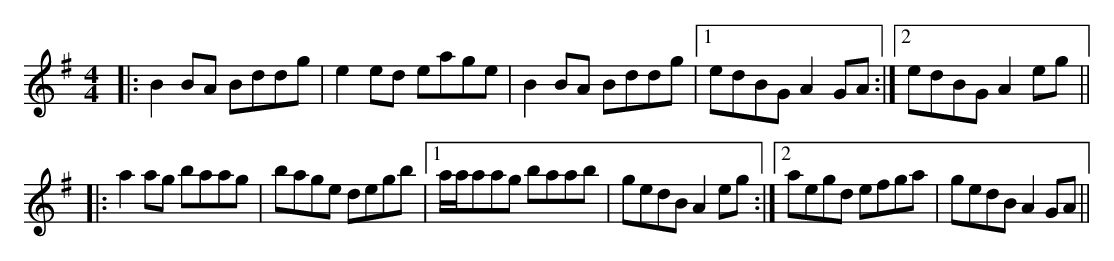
X:1
M:4/4
K:G
|:B2BA Bddg|e2ed eage|B2BA Bddg|1 edBG A2GA:|2 edBG A2eg||
|:a2ag baag|bage degb|1 a/a/aag baab|gedB A2eg:|2 aegd efga|gedB A2GA||
